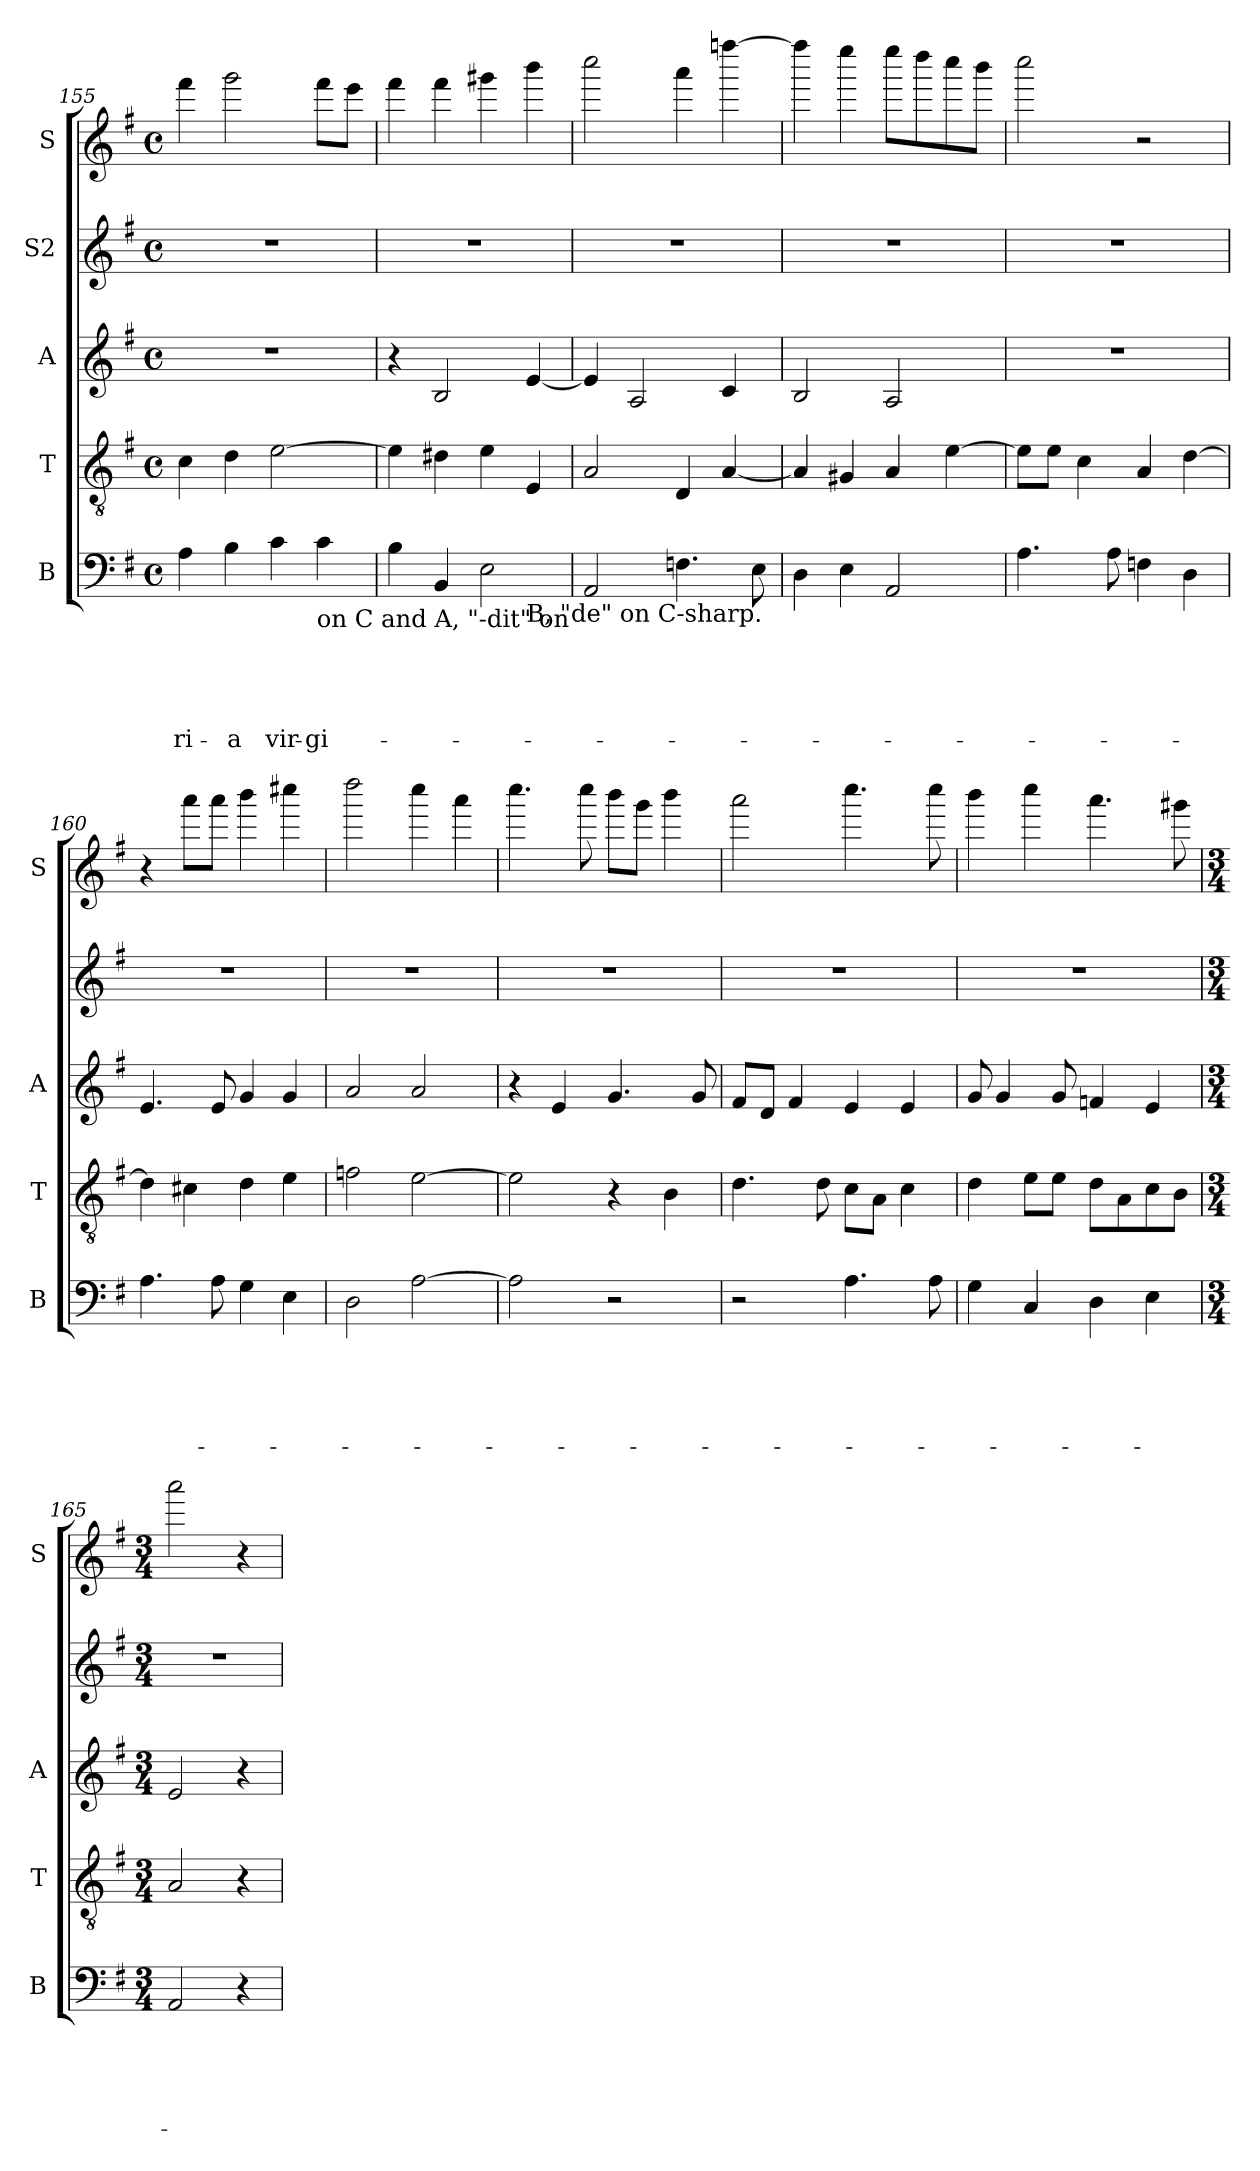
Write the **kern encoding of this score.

**kern	**text	**text	**text	**text	**text	**kern	**kern	**kern	**kern
*part5	*part5	*part5	*part5	*part5	*part5	*part4	*part3	*part2	*part1
*staff5	*staff5	*staff5	*staff5	*staff5	*staff5	*staff4	*staff3	*staff2	*staff1
*I"B	*	*	*	*	*	*I"T	*I"A	*I"S2	*I"S
*I'B	*	*	*	*	*	*I'T	*I'A	*	*I'S
*clefF4	*	*	*	*	*	*clefGv2	*clefG2	*clefG2	*clefG2
*k[f#]	*	*	*	*	*	*k[f#]	*k[f#]	*k[f#]	*k[f#]
*G:	*	*	*	*	*	*G:	*G:	*G:	*G:
*M4/4	*	*	*	*	*	*M4/4	*M4/4	*M4/4	*M4/4
*met(c)	*	*	*	*	*	*met(c)	*met(c)	*met(c)	*met(c)
=155	=155	=155	=155	=155	=155	=155	=155	=155	=155
!	!	!	!	!	!LO:LY:b	!	!	!	!
4A\	.	.	.	.	-ri-	4c\	1r	1r	4fff#\
!	!	!	!	!	!LO:LY:b	!	!	!	!
4B\	.	.	.	.	-a	4d\	.	.	2ggg\
!	!	!	!	!	!LO:LY:b	!	!	!	!
4c\	.	.	.	.	vir-	[>2e\	.	.	.
!LO:TX:b:t=on C and A, "-dit" on	!	!	!	!	!	!	!	!	!
!	!	!	!	!	!LO:LY:b	!	!	!	!
4c\	.	.	.	.	-gi-	.	.	.	8fff#\L
.	.	.	.	.	.	.	.	.	8eee\J
=156	=156	=156	=156	=156	=156	=156	=156	=156	=156
*^	*	*	*	*	*	*	*	*	*
4B\	2.ryy	.	.	.	.	.	4e\]	4r	1r	4fff#\
4BB/	.	.	.	.	.	.	4d#X\	2B/	.	4fff#\
2E\	.	.	.	.	.	.	4e\	.	.	4ggg#X\
!	!LO:TX:b:t=B, "de" on C-sharp.	!	!	!	!	!	!	!	!	!
.	4ryy	.	.	.	.	.	4E/	[<4e/	.	4bbb\
*v	*v	*	*	*	*	*	*	*	*	*
=157	=157	=157	=157	=157	=157	=157	=157	=157	=157
2AA/	.	.	.	.	.	2A/	4e/]	1r	2cccc\
.	.	.	.	.	.	.	2A/	.	.
4.Fn\	.	.	.	.	.	4D/	.	.	4aaa\
.	.	.	.	.	.	[<4A/	4c/	.	[>4ffffn\
8E\	.	.	.	.	.	.	.	.	.
=158	=158	=158	=158	=158	=158	=158	=158	=158	=158
4D\	.	.	.	.	.	4A/]	2B/	1r	4ffff\]
4E\	.	.	.	.	.	4G#X/	.	.	4eeee\
2AA/	.	.	.	.	.	4A/	2A/	.	8eeee\L
.	.	.	.	.	.	.	.	.	8dddd\
.	.	.	.	.	.	[>4e\	.	.	8cccc\
.	.	.	.	.	.	.	.	.	8bbb\J
!!LO:PB:g=z
=159	=159	=159	=159	=159	=159	=159	=159	=159	=159
4.A\	.	.	.	.	.	8e\L]	1r	1r	2cccc\
.	.	.	.	.	.	8e\J	.	.	.
.	.	.	.	.	.	4c\	.	.	.
8A\	.	.	.	.	.	.	.	.	.
4Fn\	.	.	.	.	.	4A/	.	.	2r
4D\	.	.	.	.	.	[>4d\	.	.	.
=160	=160	=160	=160	=160	=160	=160	=160	=160	=160
4.A\	.	.	.	.	.	4d\]	4.e/	1r	4r
.	.	.	.	.	.	4c#X\	.	.	8aaa\L
8A\	.	.	.	.	.	.	8e/	.	8aaa\J
4G\	.	.	.	.	.	4d\	4g/	.	4bbb\
4E\	.	.	.	.	.	4e\	4g/	.	4cccc#X\
=161	=161	=161	=161	=161	=161	=161	=161	=161	=161
2D\	.	.	.	.	.	2fn\	2a/	1r	2dddd\
[>2A\	.	.	.	.	.	[>2e\	2a/	.	4cccc\
.	.	.	.	.	.	.	.	.	4aaa\
=162	=162	=162	=162	=162	=162	=162	=162	=162	=162
2A\]	.	.	.	.	.	2e\]	4r	1r	4.cccc\
.	.	.	.	.	.	.	4e/	.	.
.	.	.	.	.	.	.	.	.	8cccc\
2r	.	.	.	.	.	4r	4.g/	.	8bbb\L
.	.	.	.	.	.	.	.	.	8ggg\J
.	.	.	.	.	.	4B\	.	.	4bbb\
.	.	.	.	.	.	.	8g/	.	.
=163	=163	=163	=163	=163	=163	=163	=163	=163	=163
2r	.	.	.	.	.	4.d\	8f#/L	1r	2aaa\
.	.	.	.	.	.	.	8d/J	.	.
.	.	.	.	.	.	.	4f#/	.	.
.	.	.	.	.	.	8d\	.	.	.
4.A\	.	.	.	.	.	8c\L	4e/	.	4.cccc\
.	.	.	.	.	.	8A\J	.	.	.
.	.	.	.	.	.	4c\	4e/	.	.
8A\	.	.	.	.	.	.	.	.	8cccc\
!!LO:LB:g=z
=164	=164	=164	=164	=164	=164	=164	=164	=164	=164
4G\	.	.	.	.	.	4d\	8g/	1r	4bbb\
.	.	.	.	.	.	.	4g/	.	.
4C/	.	.	.	.	.	8e\L	.	.	4cccc\
.	.	.	.	.	.	8e\J	8g/	.	.
4D\	.	.	.	.	.	8d\L	4fn/	.	4.aaa\
.	.	.	.	.	.	8A\	.	.	.
4E\	.	.	.	.	.	8c\	4e/	.	.
.	.	.	.	.	.	8B\J	.	.	8ggg#X\
=165	=165	=165	=165	=165	=165	=165	=165	=165	=165
*M3/4	*	*	*	*	*	*M3/4	*M3/4	*M3/4	*M3/4
2AA/	.	.	.	.	.	2A/	2e/	2.r	2aaa\
4r	.	.	.	.	.	4r	4r	.	4r
=	=	=	=	=	=	=	=	=	=
*-	*-	*-	*-	*-	*-	*-	*-	*-	*-
